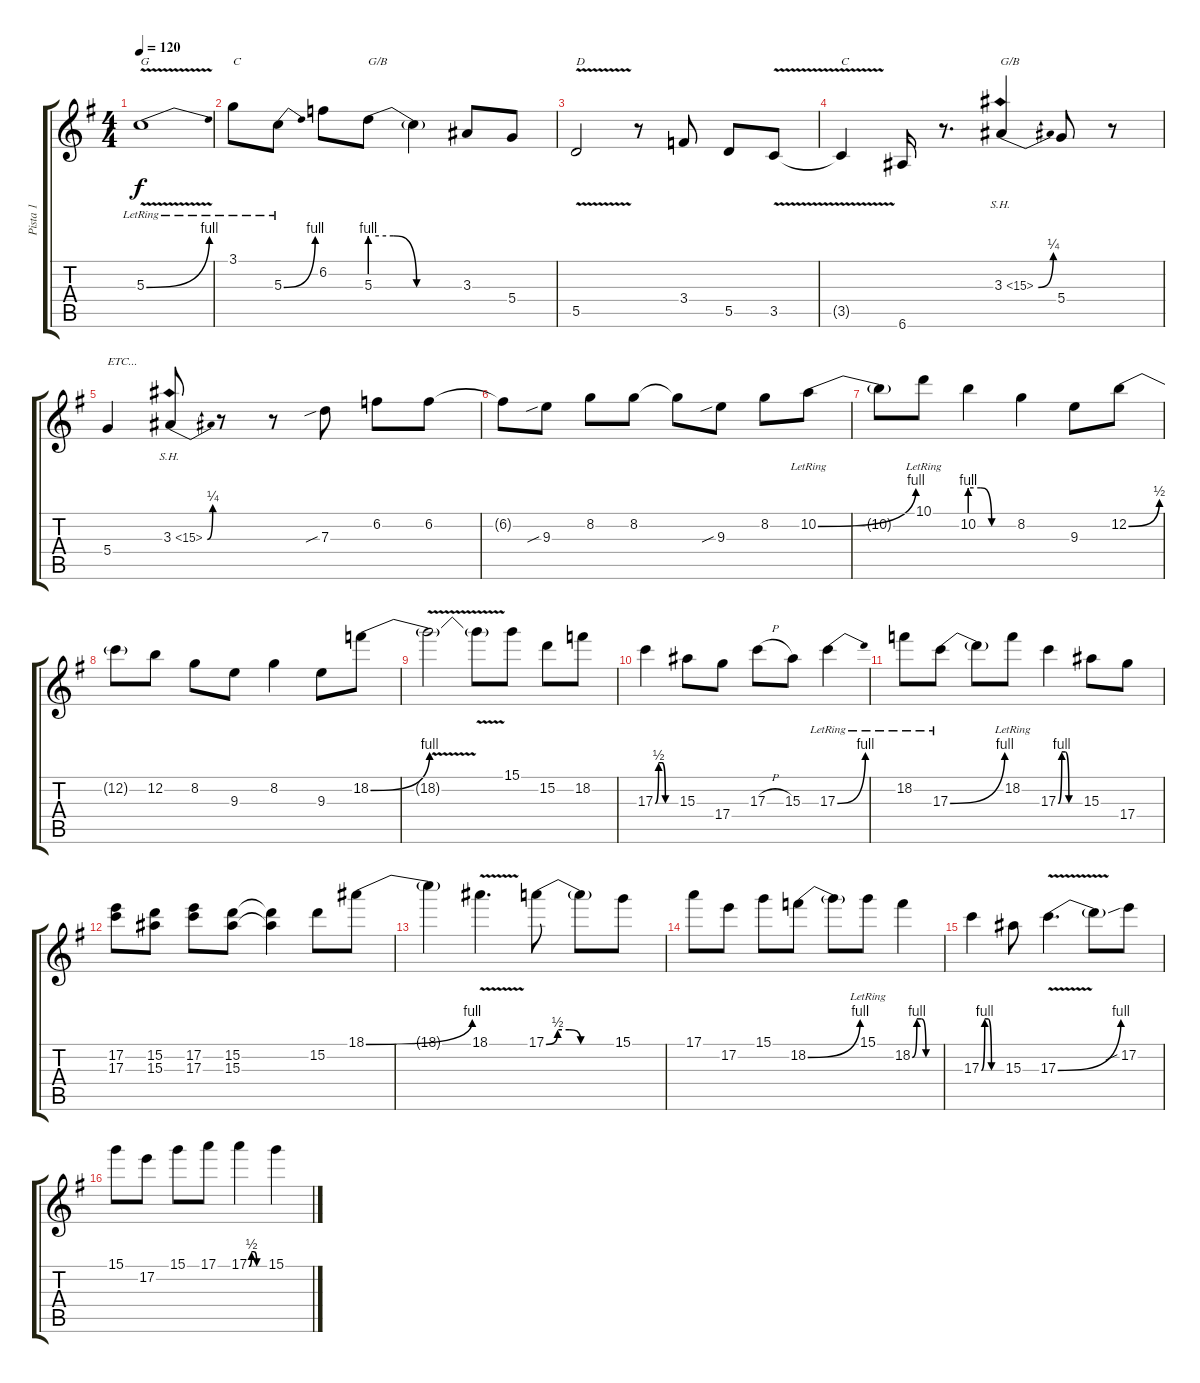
\track ("Pista 1" "Pista 1") {instrument overdrivenguitar}
\staff {score tabs}
\tuning (E4 B3 G3 D3 A2 E2) {hide}
\ts (4 4)
\tempo 120
\clef g2
\ks g
5.3{be (bend 0 0 60 4) v lr}.1{txt "G" dy f instrument overdrivenguitar} |
3.1{lr}.8{txt "C"} 5.3{be (bend 0 0 60 4) lr}.8 6.2.8 5.3{be (custom 0 4 15 4 30 0 60 0)}.8{txt "G/B"} 5.3{t}.4 3.3.8 5.4.8 |
5.5{v}.2{txt "D"} r.8 3.4.8 5.5.8 3.5{v}.8 |
3.5{t}.4{txt "C"} 6.6.16 r.8{d} 3.3{be (bend 0 0 60 1) sh 12}.4{txt "G/B"} 5.4.8 r.8 |
5.4.4{txt "ETC..."} 3.3{be (bend 0 0 60 1) sh 12}.8 r.8 r.8 7.3{sib}.8 6.2.8 6.2.8 |
6.2{t}.8 9.3{sib}.8 8.2.8 8.2.8 8.2{t}.8 9.3{sib}.8 8.2.8 10.2{be (bend 0 0 60 4) lr}.8 |
10.2{t}.8 10.1{lr}.8 10.2{be (custom 0 4 15 4 30 0 60 0)}.4 8.2.4 9.3.8 12.2{be (bend 0 0 60 2)}.8 |
12.2{t}.8 12.2.8 8.2.8 9.3.8 8.2.4 9.3.8 18.2{be (bend 0 0 60 4)}.8 |
18.2{v t}.2 18.2{t}.8 15.1.8 15.2.8 18.2.8 |
17.3{be (custom 0 0 10 2 20 2 30 0 60 0)}.4 15.3.8 17.4.8 17.3{h}.8 15.3.8 17.3{be (bend 0 0 60 4) lr}.4 |
18.2{lr}.8 17.3{be (bend 0 0 60 4) lr}.8 17.3{t}.8 18.2{lr}.8 17.3{be (custom 0 0 10 4 20 4 30 0 60 0)}.4 15.3.8 17.4.8 |
(17.2 17.3).8 (15.2 15.3).8 (17.2 17.3).8 (15.2 15.3).8 (15.2{t} 15.3{t}).4 15.2.8 18.1{be (bend 0 0 60 4)}.8 |
18.1{t}.4 18.1{v}.4{d} 17.1{be (custom 0 0 10 2 20 2 30 0 60 0)}.8 17.1{t}.8 15.1.8 |
17.1.8 17.2.8 15.1.8 18.2{be (bend 0 0 60 4)}.8 18.2{t}.8 15.1{lr}.8 18.2{be (custom 0 0 10 4 20 4 30 0 60 0)}.4 |
17.3{be (custom 0 0 10 4 20 4 30 0 60 0)}.4 15.3.8 17.3{be (bend 0 0 60 4) v}.4{d} 17.3{t}.8 17.2{sib}.8 |
15.1.8 17.2.8 15.1.8 17.1.8 17.1{be (custom 0 0 10 2 20 2 30 0 60 0)}.4 15.1.4
